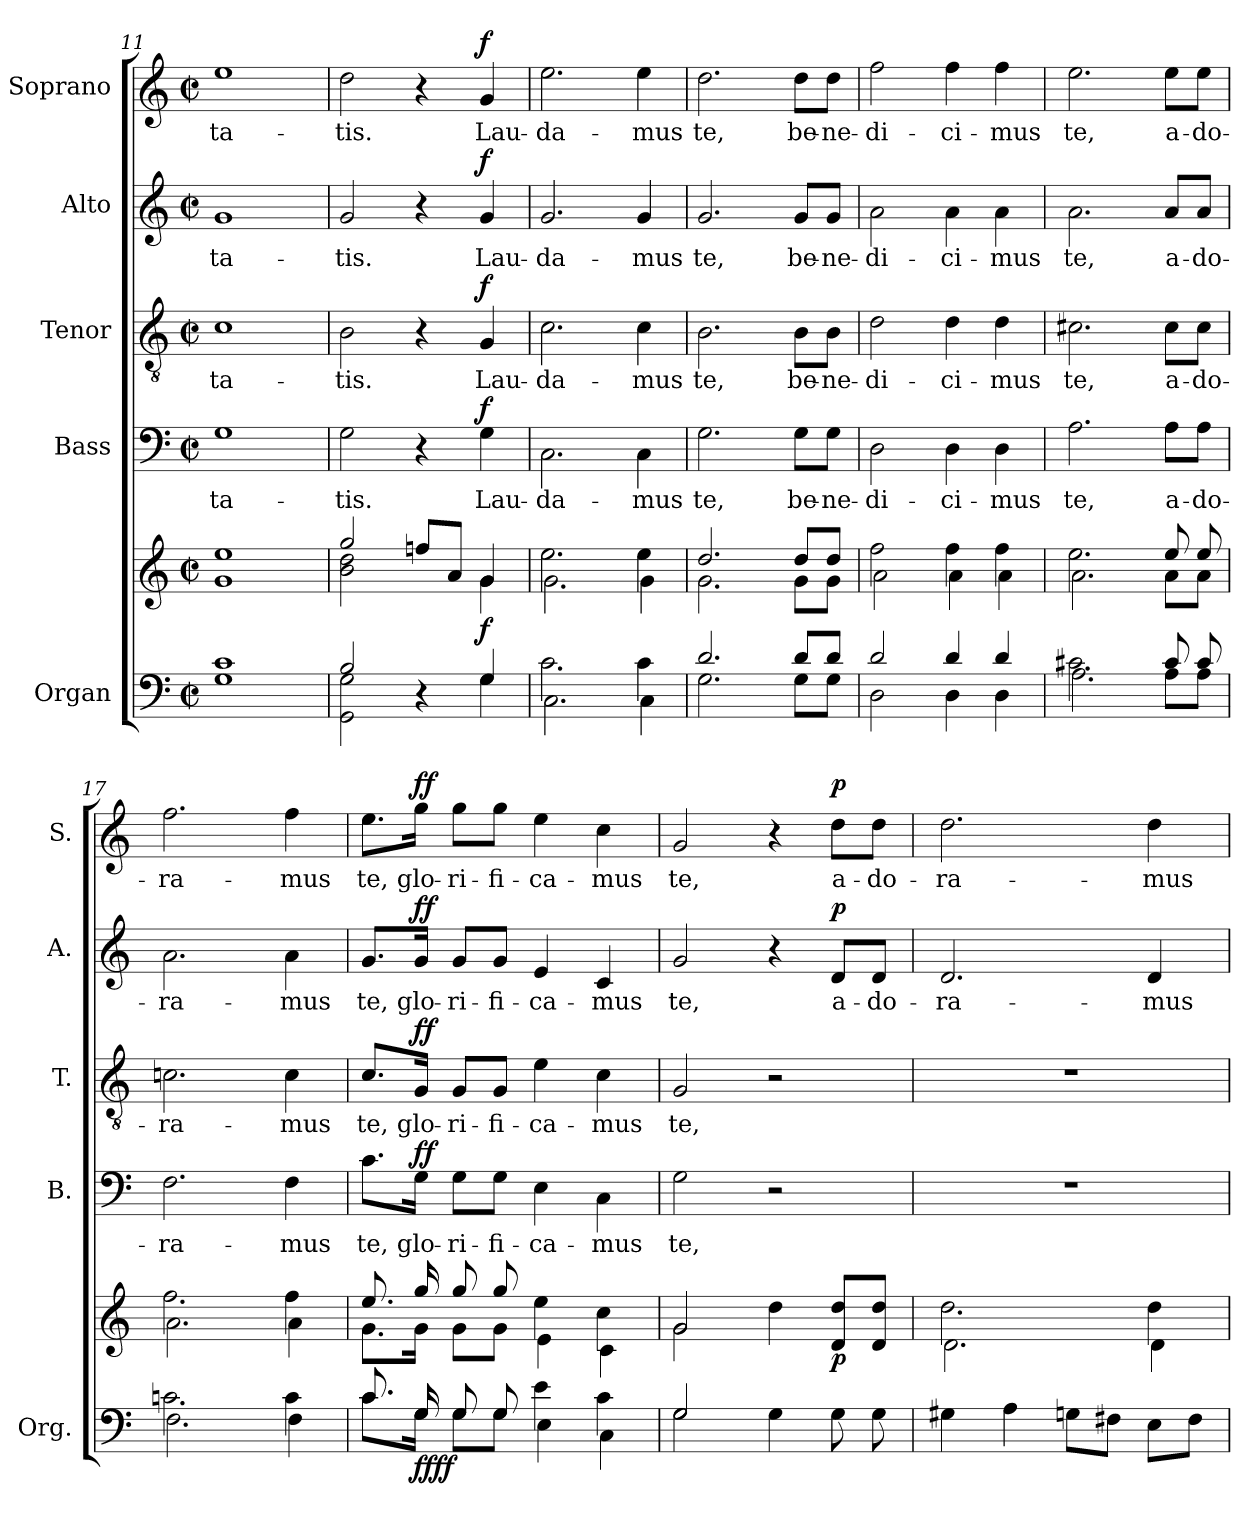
**kern	**kern	**dynam	**kern	**text	**dynam	**kern	**text	**dynam	**kern	**text	**dynam	**kern	**text	**dynam
*part5	*part5	*part5	*part4	*part4	*part4	*part3	*part3	*part3	*part2	*part2	*part2	*part1	*part1	*part1
*staff6	*staff5	*staff5/6	*staff4	*staff4	*staff4	*staff3	*staff3	*staff3	*staff2	*staff2	*staff2	*staff1	*staff1	*staff1
*I"Organ	*	*	*I"Bass	*	*	*I"Tenor	*	*	*I"Alto	*	*	*I"Soprano	*	*
*I'Org.	*	*	*I'B.	*	*	*I'T.	*	*	*I'A.	*	*	*I'S.	*	*
*clefF4	*clefG2	*	*clefF4	*	*	*clefGv2	*	*	*clefG2	*	*	*clefG2	*	*
*k[]	*k[]	*	*k[]	*	*	*k[]	*	*	*k[]	*	*	*k[]	*	*
*M4/4	*M4/4	*	*M4/4	*	*	*M4/4	*	*	*M4/4	*	*	*M4/4	*	*
*met(c|)	*met(c|)	*	*met(c|)	*	*	*met(c|)	*	*	*met(c|)	*	*	*met(c|)	*	*
=11	=11	=11	=11	=11	=11	=11	=11	=11	=11	=11	=11	=11	=11	=11
*^	*^	*	*	*	*	*	*	*	*	*	*	*	*	*
!	!	!	!	!	!	!LO:LY:b	!	!	!LO:LY:b	!	!	!LO:LY:b	!	!	!LO:LY:b	!
1c	1G	1ee	1g	.	1G	-ta-	.	1c	-ta-	.	1g	-ta-	.	1ee	-ta-	.
=12	=12	=12	=12	=12	=12	=12	=12	=12	=12	=12	=12	=12	=12	=12	=12	=12
!	!	!	!	!	!	!LO:LY:b	!	!	!LO:LY:b	!	!	!LO:LY:b	!	!	!LO:LY:b	!
2B/	2GG\ 2G\	2gg/	2b\ 2dd\	.	2G\	-tis.	.	2B\	-tis.	.	2g/	-tis.	.	2dd\	-tis.	.
4r	4ryy	8ffn/L	4ryy	.	4r	.	.	4r	.	.	4r	.	.	4r	.	.
.	.	8a/J	.	.	.	.	.	.	.	.	.	.	.	.	.	.
!	!	!	!	!LO:DY:b	!	!LO:LY:b	!LO:DY:b	!	!LO:LY:b	!LO:DY:b	!	!LO:LY:b	!LO:DY:b	!	!LO:LY:b	!LO:DY:b
4G/	4G\	4g/	4g\	f	4G\	Lau-	f	4G/	Lau-	f	4g/	Lau-	f	4g/	Lau-	f
=13	=13	=13	=13	=13	=13	=13	=13	=13	=13	=13	=13	=13	=13	=13	=13	=13
!	!	!	!	!	!	!LO:LY:b	!	!	!LO:LY:b	!	!	!LO:LY:b	!	!	!LO:LY:b	!
2.c\	2.C\	2.ee\	2.g\	.	2.C\	-da-	.	2.c\	-da-	.	2.g/	-da-	.	2.ee\	-da-	.
!	!	!	!	!	!	!LO:LY:b	!	!	!LO:LY:b	!	!	!LO:LY:b	!	!	!LO:LY:b	!
4c\	4C\	4ee\	4g\	.	4C\	-mus	.	4c\	-mus	.	4g/	-mus	.	4ee\	-mus	.
=14	=14	=14	=14	=14	=14	=14	=14	=14	=14	=14	=14	=14	=14	=14	=14	=14
!	!	!	!	!	!	!LO:LY:b	!	!	!LO:LY:b	!	!	!LO:LY:b	!	!	!LO:LY:b	!
2.d/	2.G\	2.dd/	2.g\	.	2.G\	te,	.	2.B\	te,	.	2.g/	te,	.	2.dd\	te,	.
!	!	!	!	!	!	!LO:LY:b	!	!	!LO:LY:b	!	!	!LO:LY:b	!	!	!LO:LY:b	!
8d/L	8G\L	8dd/L	8g\L	.	8G\L	be-	.	8B\L	be-	.	8g/L	be-	.	8dd\L	be-	.
!	!	!	!	!	!	!LO:LY:b	!	!	!LO:LY:b	!	!	!LO:LY:b	!	!	!LO:LY:b	!
8d/J	8G\J	8dd/J	8g\J	.	8G\J	-ne-	.	8B\J	-ne-	.	8g/J	-ne-	.	8dd\J	-ne-	.
=15	=15	=15	=15	=15	=15	=15	=15	=15	=15	=15	=15	=15	=15	=15	=15	=15
!	!	!	!	!	!	!LO:LY:b	!	!	!LO:LY:b	!	!	!LO:LY:b	!	!	!LO:LY:b	!
2d/	2D\	2ff\	2a\	.	2D\	-di-	.	2d\	-di-	.	2a\	-di-	.	2ff\	-di-	.
!	!	!	!	!	!	!LO:LY:b	!	!	!LO:LY:b	!	!	!LO:LY:b	!	!	!LO:LY:b	!
4d/	4D\	4ff\	4a\	.	4D\	-ci-	.	4d\	-ci-	.	4a\	-ci-	.	4ff\	-ci-	.
!	!	!	!	!	!	!LO:LY:b	!	!	!LO:LY:b	!	!	!LO:LY:b	!	!	!LO:LY:b	!
4d/	4D\	4ff\	4a\	.	4D\	-mus	.	4d\	-mus	.	4a\	-mus	.	4ff\	-mus	.
!!LO:PB:g=z
=16	=16	=16	=16	=16	=16	=16	=16	=16	=16	=16	=16	=16	=16	=16	=16	=16
!	!	!	!	!	!	!LO:LY:b	!	!	!LO:LY:b	!	!	!LO:LY:b	!	!	!LO:LY:b	!
2.c#X\	2.A\	2.ee\	2.a\	.	2.A\	te,	.	2.c#X\	te,	.	2.a\	te,	.	2.ee\	te,	.
!	!	!	!	!	!	!LO:LY:b	!	!	!LO:LY:b	!	!	!LO:LY:b	!	!	!LO:LY:b	!
8c#/	8A\L	8ee/	8a\L	.	8A\L	a-	.	8c#\L	a-	.	8a/L	a-	.	8ee\L	a-	.
!	!	!	!	!	!	!LO:LY:b	!	!	!LO:LY:b	!	!	!LO:LY:b	!	!	!LO:LY:b	!
8c#/	8A\J	8ee/	8a\J	.	8A\J	-do-	.	8c#\J	-do-	.	8a/J	-do-	.	8ee\J	-do-	.
=17	=17	=17	=17	=17	=17	=17	=17	=17	=17	=17	=17	=17	=17	=17	=17	=17
!	!	!	!	!	!	!LO:LY:b	!	!	!LO:LY:b	!	!	!LO:LY:b	!	!	!LO:LY:b	!
2.cn\	2.F\	2.ff\	2.a\	.	2.F\	-ra-	.	2.cn\	-ra-	.	2.a\	-ra-	.	2.ff\	-ra-	.
!	!	!	!	!	!	!LO:LY:b	!	!	!LO:LY:b	!	!	!LO:LY:b	!	!	!LO:LY:b	!
4c\	4F\	4ff\	4a\	.	4F\	-mus	.	4c\	-mus	.	4a\	-mus	.	4ff\	-mus	.
=18	=18	=18	=18	=18	=18	=18	=18	=18	=18	=18	=18	=18	=18	=18	=18	=18
!	!	!	!	!	!	!LO:LY:b	!	!	!LO:LY:b	!	!	!LO:LY:b	!	!	!LO:LY:b	!
8.c/	8.c\L	8.ee/	8.g\L	.	8.c\L	te,	.	8.c/L	te,	.	8.g/L	te,	.	8.ee\L	te,	.
!	!	!	!	!LO:DY:b=2	!	!LO:LY:b	!	!	!LO:LY:b	!	!	!LO:LY:b	!	!	!LO:LY:b	!
!	!	!	!	!LO:DY:n=1:b	!	!	!LO:DY:b	!	!	!LO:DY:b	!	!	!LO:DY:b	!	!	!LO:DY:b
16G/	16G\Jk	16gg/	16g\Jk	ff ff	16G\Jk	glo-	ff	16G/Jk	glo-	ff	16g/Jk	glo-	ff	16gg\Jk	glo-	ff
!	!	!	!	!	!	!LO:LY:b	!	!	!LO:LY:b	!	!	!LO:LY:b	!	!	!LO:LY:b	!
8G/	8G\L	8gg/	8g\L	.	8G\L	-ri-	.	8G/L	-ri-	.	8g/L	-ri-	.	8gg\L	-ri-	.
!	!	!	!	!	!	!LO:LY:b	!	!	!LO:LY:b	!	!	!LO:LY:b	!	!	!LO:LY:b	!
8G/	8G\J	8gg/	8g\J	.	8G\J	-fi-	.	8G/J	-fi-	.	8g/J	-fi-	.	8gg\J	-fi-	.
!	!	!	!	!	!	!LO:LY:b	!	!	!LO:LY:b	!	!	!LO:LY:b	!	!	!LO:LY:b	!
4e\	4E\	4ee\	4e\	.	4E\	-ca-	.	4e\	-ca-	.	4e/	-ca-	.	4ee\	-ca-	.
!	!	!	!	!	!	!LO:LY:b	!	!	!LO:LY:b	!	!	!LO:LY:b	!	!	!LO:LY:b	!
4c\	4C\	4cc\	4c\	.	4C\	-mus	.	4c\	-mus	.	4c/	-mus	.	4cc\	-mus	.
=19	=19	=19	=19	=19	=19	=19	=19	=19	=19	=19	=19	=19	=19	=19	=19	=19
!	!	!	!	!	!	!LO:LY:b	!	!	!LO:LY:b	!	!	!LO:LY:b	!	!	!LO:LY:b	!
2G/	2G\	2g/	2g\	.	2G\	te,	.	2G/	te,	.	2g/	te,	.	2g/	te,	.
4G\	2ryy	4dd\	2ryy	.	2r	.	.	2r	.	.	4r	.	.	4r	.	.
!	!	!	!	!LO:DY:b	!	!	!	!	!	!	!	!LO:LY:b	!LO:DY:b	!	!LO:LY:b	!LO:DY:b
8G\	.	8d/ 8dd/L	.	p	.	.	.	.	.	.	8d/L	a-	p	8dd\L	a-	p
!	!	!	!	!	!	!	!	!	!	!	!	!LO:LY:b	!	!	!LO:LY:b	!
8G\	.	8d/ 8dd/J	.	.	.	.	.	.	.	.	8d/J	-do-	.	8dd\J	-do-	.
*v	*v	*	*	*	*	*	*	*	*	*	*	*	*	*	*	*
=20	=20	=20	=20	=20	=20	=20	=20	=20	=20	=20	=20	=20	=20	=20	=20
!	!	!	!	!	!	!	!	!	!	!	!LO:LY:b	!	!	!LO:LY:b	!
4G#X\	2.dd\	2.d\	.	1r	.	.	1r	.	.	2.d/	-ra-	.	2.dd\	-ra-	.
4A\	.	.	.	.	.	.	.	.	.	.	.	.	.	.	.
8Gn\L	.	.	.	.	.	.	.	.	.	.	.	.	.	.	.
8F#X\J	.	.	.	.	.	.	.	.	.	.	.	.	.	.	.
!	!	!	!	!	!	!	!	!	!	!	!LO:LY:b	!	!	!LO:LY:b	!
8E\L	4dd\	4d\	.	.	.	.	.	.	.	4d/	-mus	.	4dd\	-mus	.
8F#\J	.	.	.	.	.	.	.	.	.	.	.	.	.	.	.
*	*v	*v	*	*	*	*	*	*	*	*	*	*	*	*	*
=	=	=	=	=	=	=	=	=	=	=	=	=	=	=
*-	*-	*-	*-	*-	*-	*-	*-	*-	*-	*-	*-	*-	*-	*-
